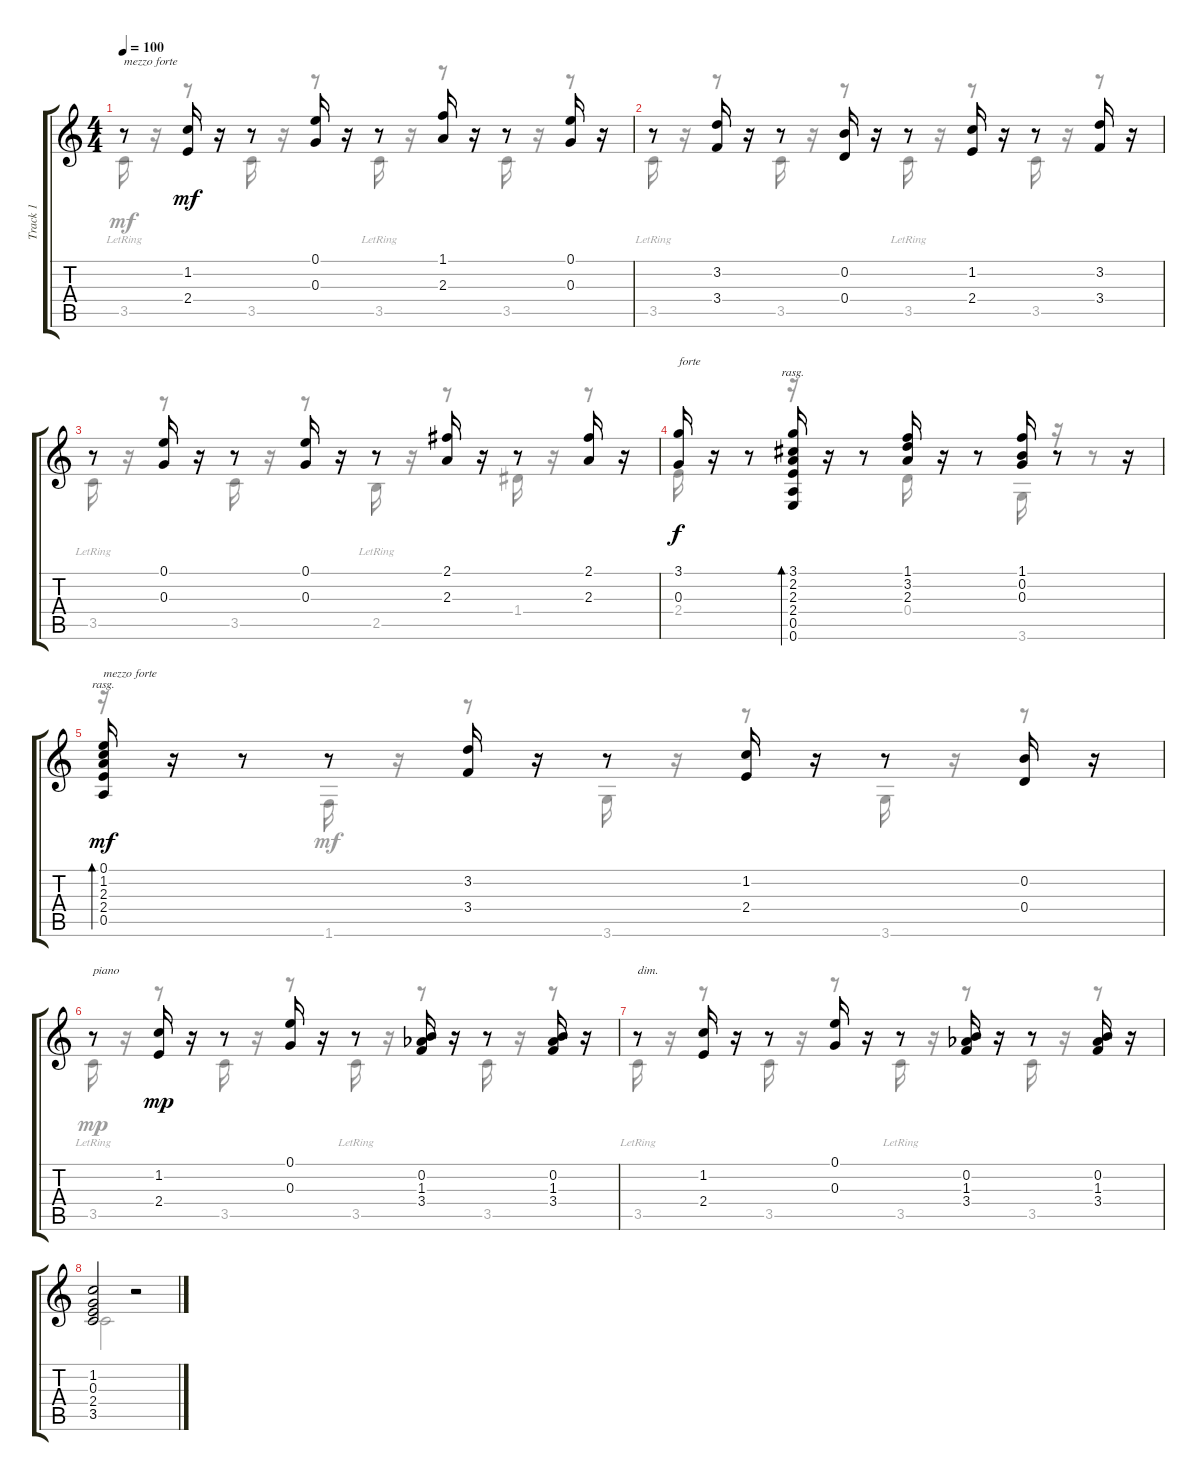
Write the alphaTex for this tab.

\track ("Track 1" "Track 1") {instrument acousticguitarsteel}
\staff {score tabs}
\tuning (E4 B3 G3 D3 A2 E2) {hide}
\voice
\ts (4 4)
\tempo 100
\clef g2
\ks c
r.8{txt "mezzo forte" dy mf instrument acousticguitarsteel} (1.2 2.4).16 r.16{beam merge} r.8 (0.1 0.3).16 r.16 r.8 (1.1 2.3).16 r.16{beam merge} r.8 (0.1 0.3).16 r.16 |
r.8 (3.2 3.4).16 r.16{beam merge} r.8 (0.2 0.4).16 r.16 r.8 (1.2 2.4).16 r.16{beam merge} r.8 (3.2 3.4).16 r.16 |
r.8 (0.1 0.3).16 r.16{beam merge} r.8 (0.1 0.3).16 r.16 r.8 (2.1 2.3).16 r.16{beam merge} r.8 (2.1 2.3).16 r.16 |
(3.1 0.3).16{txt "forte" dy f} r.16{beam merge} r.8 (3.1 2.2 2.3 2.4 0.5 0.6).16{bd 60 rasg ii} r.16 r.8 (1.1 3.2 2.3).16 r.16{beam merge} r.8 (1.1 0.2 0.3).16 r.8 r.16 |
(0.1 1.2 2.3 2.4 0.5).16{bd 120 rasg ii txt "mezzo forte" dy mf} r.16{beam merge} r.8 r.8 (3.2 3.4).16 r.16 r.8 (1.2 2.4).16 r.16{beam merge} r.8 (0.2 0.4).16 r.16 |
r.8{txt "piano"} (1.2 2.4).16{dy mp} r.16{beam merge} r.8 (0.1 0.3).16 r.16 r.8 (0.2 1.3{acc b} 3.4).16 r.16{beam merge} r.8 (0.2 1.3{acc b} 3.4).16 r.16 |
r.8{txt "dim." volume 4} (1.2 2.4).16 r.16{beam merge} r.8 (0.1 0.3).16 r.16 r.8 (0.2 1.3{acc b} 3.4).16 r.16{beam merge} r.8 (0.2 1.3{acc b} 3.4).16 r.16 |
(1.2 0.3 2.4 3.5).2 r.2
\voice
\clef g2
\ottava regular
\simile none
\ks c
3.5{lr}.16{dy mf} r.16{beam merge} r.8 3.5.16 r.16 r.8 3.5{lr}.16 r.16{beam merge} r.8 3.5.16 r.16 r.8 |
3.5{lr}.16 r.16{beam merge} r.8 3.5.16 r.16 r.8 3.5{lr}.16 r.16{beam merge} r.8 3.5.16 r.16 r.8 |
3.5{lr}.16 r.16{beam merge} r.8 3.5.16 r.16 r.8 2.5{lr}.16 r.16{beam merge} r.8 1.4.16 r.16 r.8 |
2.4.16{dy f} r.16{beam merge} r.8 r.16 r.16 r.8 0.4.16 r.16{beam merge} r.8 3.6.16 r.16 r.8 |
r.16 r.16{beam merge} r.8 1.6.16{dy mf} r.16 r.8 3.6.16 r.16{beam merge} r.8 3.6.16 r.16 r.8 |
3.5{lr}.16{dy mp} r.16{beam merge} r.8 3.5.16 r.16 r.8 3.5{lr}.16 r.16{beam merge} r.8 3.5.16 r.16 r.8 |
3.5{lr}.16 r.16{beam merge} r.8 3.5.16 r.16 r.8 3.5{lr}.16 r.16{beam merge} r.8 3.5.16 r.16 r.8 |
3.5.2 r.2
